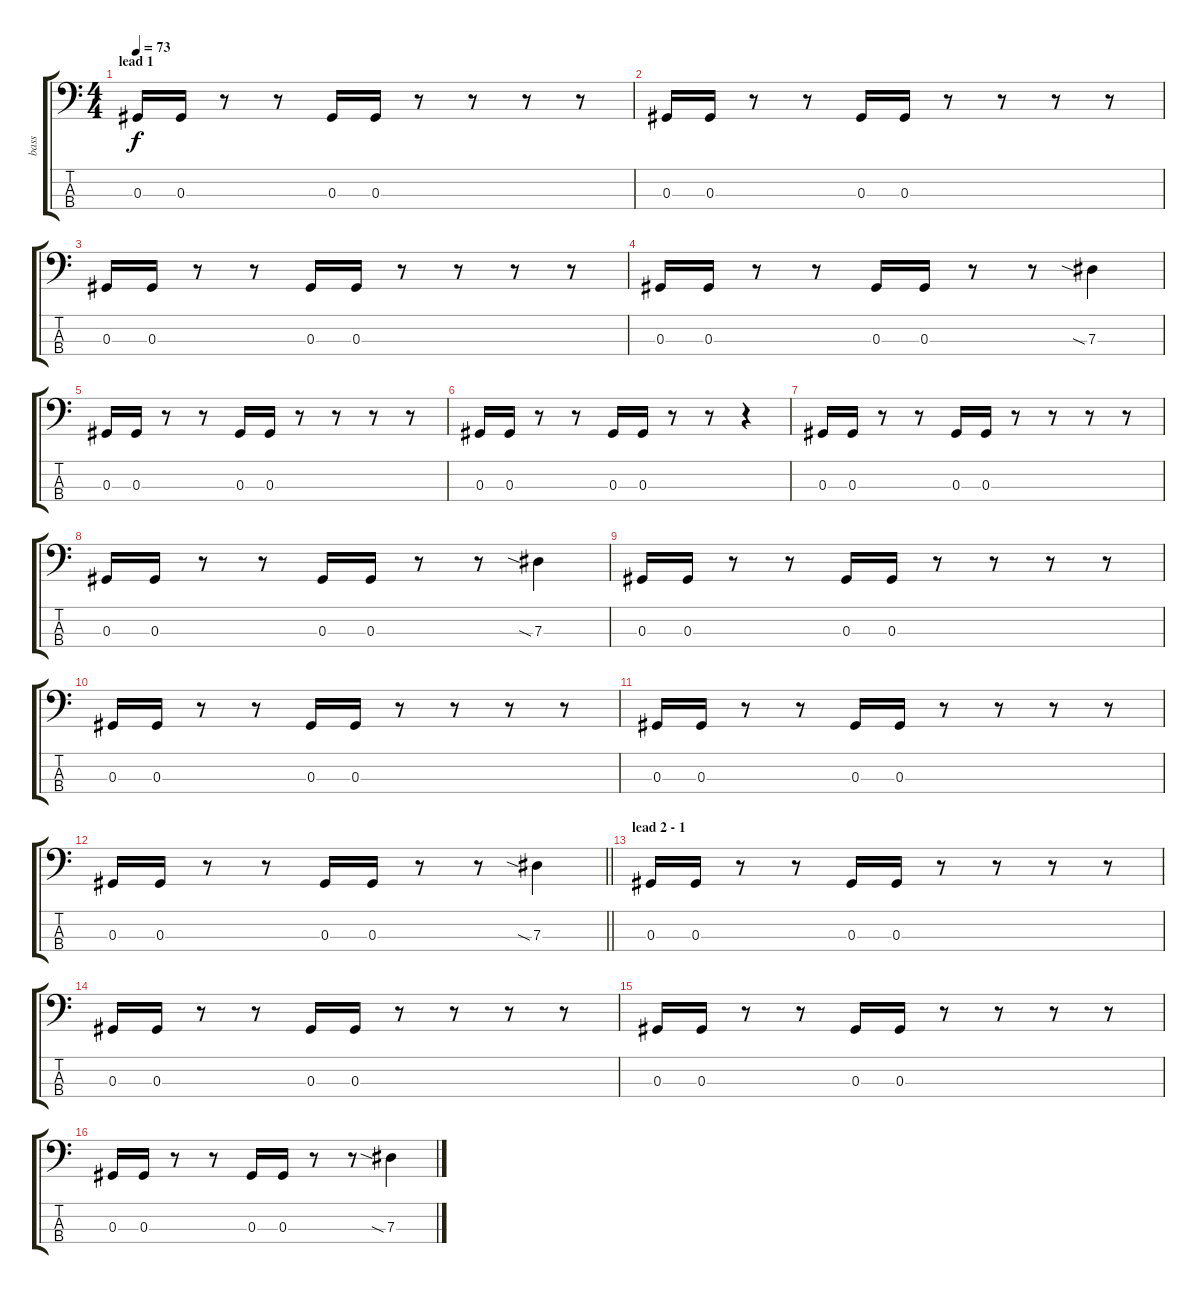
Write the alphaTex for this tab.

\track ("bass " "bass ") {instrument electricbassfinger}
\staff {score tabs}
\tuning (Gb2 Db2 Ab1 Eb1) {hide}
\ts (4 4)
\section ("" "lead 1")
\tempo 73
\clef f4
\ks c
0.3.16{dy f instrument electricbassfinger} 0.3.16 r.8 r.8 0.3.16 0.3.16 r.8 r.8 r.8 r.8 |
0.3.16 0.3.16 r.8 r.8 0.3.16 0.3.16 r.8 r.8 r.8 r.8 |
0.3.16 0.3.16 r.8 r.8 0.3.16 0.3.16 r.8 r.8 r.8 r.8 |
0.3.16 0.3.16 r.8 r.8 0.3.16 0.3.16 r.8 r.8 7.3{sia}.4 |
0.3.16 0.3.16 r.8 r.8 0.3.16 0.3.16 r.8 r.8 r.8 r.8 |
0.3.16 0.3.16 r.8 r.8 0.3.16 0.3.16 r.8 r.8 r.4 |
0.3.16 0.3.16 r.8 r.8 0.3.16 0.3.16 r.8 r.8 r.8 r.8 |
0.3.16 0.3.16 r.8 r.8 0.3.16 0.3.16 r.8 r.8 7.3{sia}.4 |
0.3.16 0.3.16 r.8 r.8 0.3.16 0.3.16 r.8 r.8 r.8 r.8 |
0.3.16 0.3.16 r.8 r.8 0.3.16 0.3.16 r.8 r.8 r.8 r.8 |
0.3.16 0.3.16 r.8 r.8 0.3.16 0.3.16 r.8 r.8 r.8 r.8 |
\barLineRight lightlight
0.3.16 0.3.16 r.8 r.8 0.3.16 0.3.16 r.8 r.8 7.3{sia}.4 |
\section ("" "lead 2 - 1")
0.3.16 0.3.16 r.8 r.8 0.3.16 0.3.16 r.8 r.8 r.8 r.8 |
0.3.16 0.3.16 r.8 r.8 0.3.16 0.3.16 r.8 r.8 r.8 r.8 |
0.3.16 0.3.16 r.8 r.8 0.3.16 0.3.16 r.8 r.8 r.8 r.8 |
0.3.16 0.3.16 r.8 r.8 0.3.16 0.3.16 r.8 r.8 7.3{sia}.4
